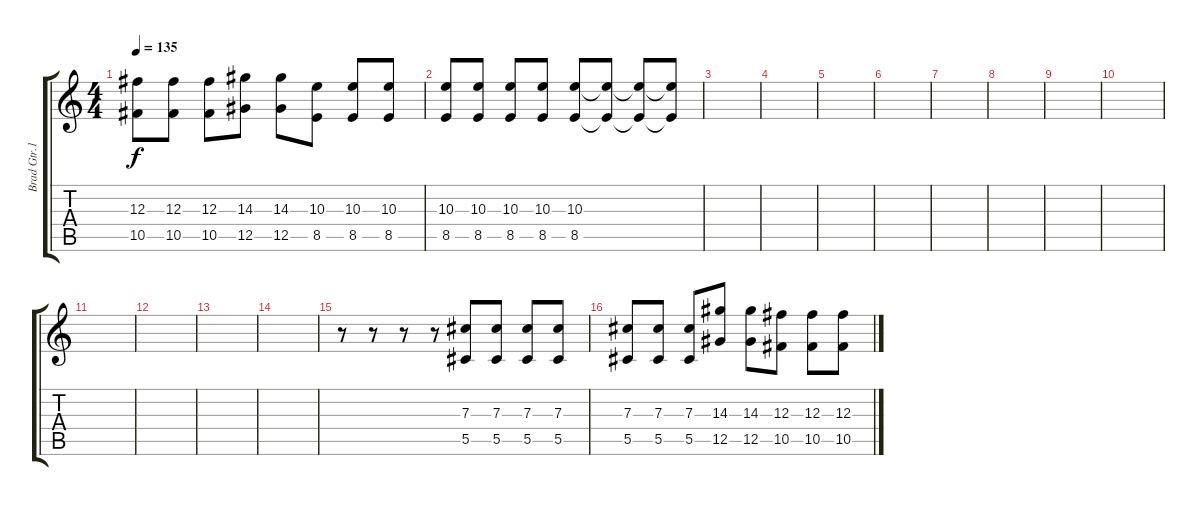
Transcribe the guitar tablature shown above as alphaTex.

\track ("Brad Gtr.1" "Brad Gtr.1") {instrument distortionguitar}
\staff {score tabs}
\tuning (Eb4 Bb3 Gb3 Db3 Ab2 Db2) {hide}
\ts (4 4)
\tempo 135
\clef g2
\ks c
(12.3 10.5).8{dy f} (12.3 10.5).8 (12.3 10.5).8 (14.3 12.5).8 (14.3 12.5).8 (10.3 8.5).8 (10.3 8.5).8 (10.3 8.5).8 |
(10.3 8.5).8 (10.3 8.5).8 (10.3 8.5).8 (10.3 8.5).8 (10.3 8.5).8 (10.3{t} 8.5{t}).8 (10.3{t} 8.5{t}).8 (10.3{t} 8.5{t}).8 |
|
|
|
|
|
|
|
|
|
|
|
|
r.8 r.8 r.8 r.8 (7.3 5.5).8 (7.3 5.5).8 (7.3 5.5).8 (7.3 5.5).8 |
(7.3 5.5).8 (7.3 5.5).8 (7.3 5.5).8 (14.3 12.5).8 (14.3 12.5).8 (12.3 10.5).8 (12.3 10.5).8 (12.3 10.5).8
